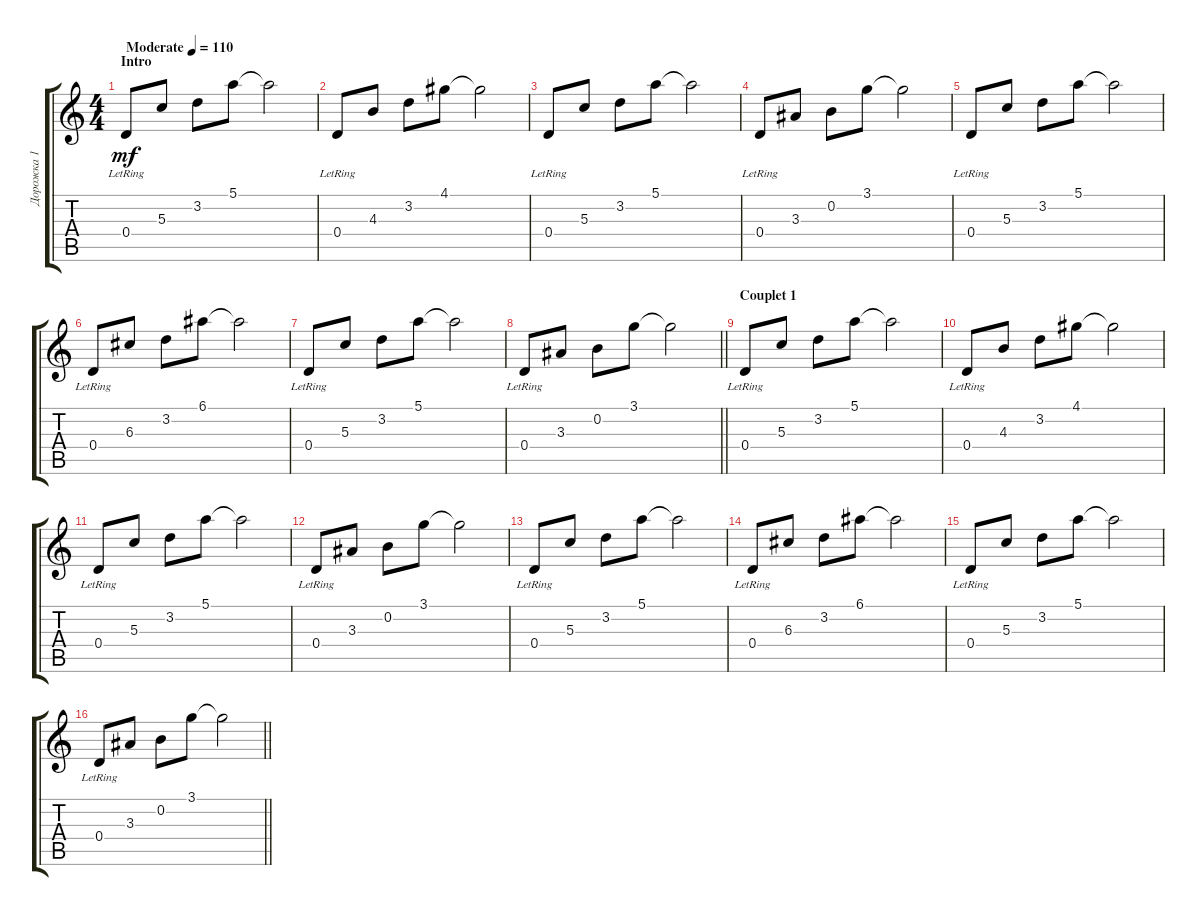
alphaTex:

\track ("Дорожка 1" "Дорожка 1") {instrument acousticguitarsteel}
\staff {score tabs}
\tuning (E4 B3 G3 D3 A2 D2) {hide}
\ts (4 4)
\section ("" "Intro")
\tempo (110 "Moderate")
\clef g2
\ks c
0.4{lr}.8{dy mf instrument acousticguitarsteel} 5.3.8 3.2.8 5.1.8 5.1{t}.2 |
0.4{lr}.8 4.3.8 3.2.8 4.1.8 4.1{t}.2 |
0.4{lr}.8 5.3.8 3.2.8 5.1.8 5.1{t}.2 |
0.4{lr}.8 3.3.8 0.2.8 3.1.8 3.1{t}.2 |
0.4{lr}.8 5.3.8 3.2.8 5.1.8 5.1{t}.2 |
0.4{lr}.8 6.3.8 3.2.8 6.1.8 6.1{t}.2 |
0.4{lr}.8 5.3.8 3.2.8 5.1.8 5.1{t}.2 |
\barLineRight lightlight
0.4{lr}.8 3.3.8 0.2.8 3.1.8 3.1{t}.2 |
\section ("" "Couplet 1")
0.4{lr}.8 5.3.8 3.2.8 5.1.8 5.1{t}.2 |
0.4{lr}.8 4.3.8 3.2.8 4.1.8 4.1{t}.2 |
0.4{lr}.8 5.3.8 3.2.8 5.1.8 5.1{t}.2 |
0.4{lr}.8 3.3.8 0.2.8 3.1.8 3.1{t}.2 |
0.4{lr}.8 5.3.8 3.2.8 5.1.8 5.1{t}.2 |
0.4{lr}.8 6.3.8 3.2.8 6.1.8 6.1{t}.2 |
0.4{lr}.8 5.3.8 3.2.8 5.1.8 5.1{t}.2 |
\barLineRight lightlight
0.4{lr}.8 3.3.8 0.2.8 3.1.8 3.1{t}.2
